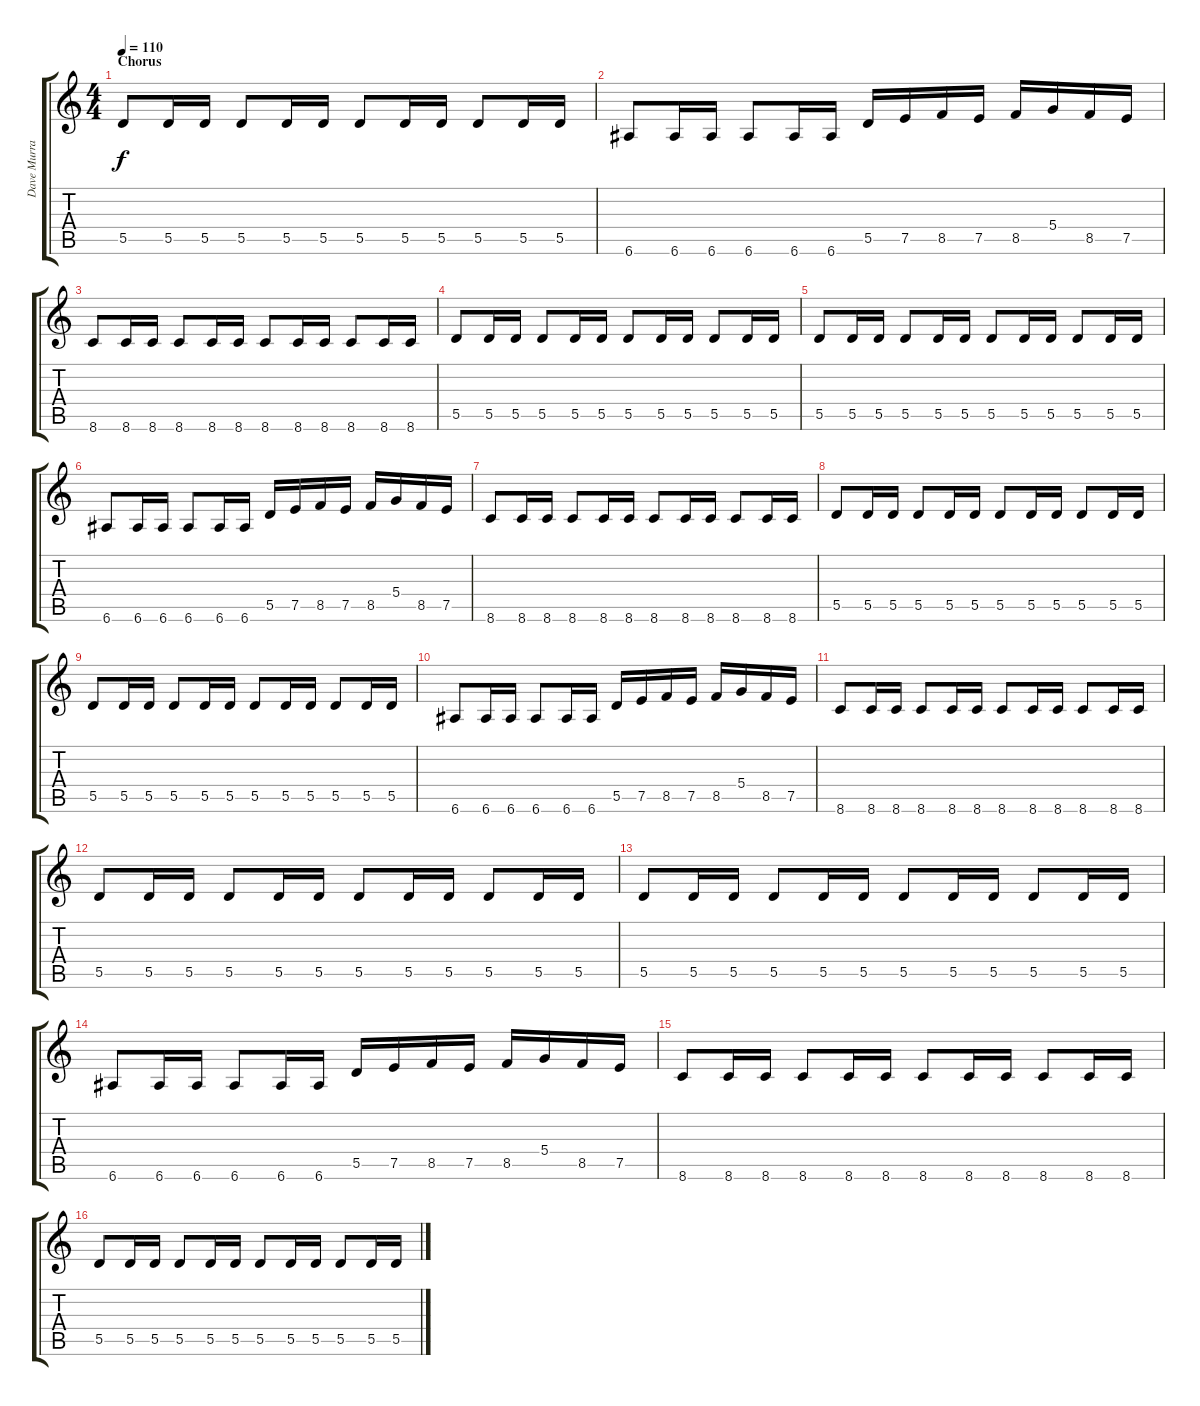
\track ("Dave Murray (Guitar 1)" "Dave Murra") {instrument electricguitarclean}
\staff {score tabs}
\tuning (E4 B3 G3 D3 A2 E2) {hide}
\ts (4 4)
\section ("" "Chorus")
\tempo 110
\clef g2
\ks c
5.5.8{dy f} 5.5.16 5.5.16 5.5.8 5.5.16 5.5.16 5.5.8 5.5.16 5.5.16 5.5.8 5.5.16 5.5.16 |
6.6.8 6.6.16 6.6.16 6.6.8 6.6.16 6.6.16 5.5.16 7.5.16 8.5.16 7.5.16 8.5.16 5.4.16 8.5.16 7.5.16 |
8.6.8 8.6.16 8.6.16 8.6.8 8.6.16 8.6.16 8.6.8 8.6.16 8.6.16 8.6.8 8.6.16 8.6.16 |
5.5.8 5.5.16 5.5.16 5.5.8 5.5.16 5.5.16 5.5.8 5.5.16 5.5.16 5.5.8 5.5.16 5.5.16 |
5.5.8 5.5.16 5.5.16 5.5.8 5.5.16 5.5.16 5.5.8 5.5.16 5.5.16 5.5.8 5.5.16 5.5.16 |
6.6.8 6.6.16 6.6.16 6.6.8 6.6.16 6.6.16 5.5.16 7.5.16 8.5.16 7.5.16 8.5.16 5.4.16 8.5.16 7.5.16 |
8.6.8 8.6.16 8.6.16 8.6.8 8.6.16 8.6.16 8.6.8 8.6.16 8.6.16 8.6.8 8.6.16 8.6.16 |
5.5.8 5.5.16 5.5.16 5.5.8 5.5.16 5.5.16 5.5.8 5.5.16 5.5.16 5.5.8 5.5.16 5.5.16 |
5.5.8 5.5.16 5.5.16 5.5.8 5.5.16 5.5.16 5.5.8 5.5.16 5.5.16 5.5.8 5.5.16 5.5.16 |
6.6.8 6.6.16 6.6.16 6.6.8 6.6.16 6.6.16 5.5.16 7.5.16 8.5.16 7.5.16 8.5.16 5.4.16 8.5.16 7.5.16 |
8.6.8 8.6.16 8.6.16 8.6.8 8.6.16 8.6.16 8.6.8 8.6.16 8.6.16 8.6.8 8.6.16 8.6.16 |
5.5.8 5.5.16 5.5.16 5.5.8 5.5.16 5.5.16 5.5.8 5.5.16 5.5.16 5.5.8 5.5.16 5.5.16 |
5.5.8 5.5.16 5.5.16 5.5.8 5.5.16 5.5.16 5.5.8 5.5.16 5.5.16 5.5.8 5.5.16 5.5.16 |
6.6.8 6.6.16 6.6.16 6.6.8 6.6.16 6.6.16 5.5.16 7.5.16 8.5.16 7.5.16 8.5.16 5.4.16 8.5.16 7.5.16 |
8.6.8 8.6.16 8.6.16 8.6.8 8.6.16 8.6.16 8.6.8 8.6.16 8.6.16 8.6.8 8.6.16 8.6.16 |
5.5.8 5.5.16 5.5.16 5.5.8 5.5.16 5.5.16 5.5.8 5.5.16 5.5.16 5.5.8 5.5.16 5.5.16
